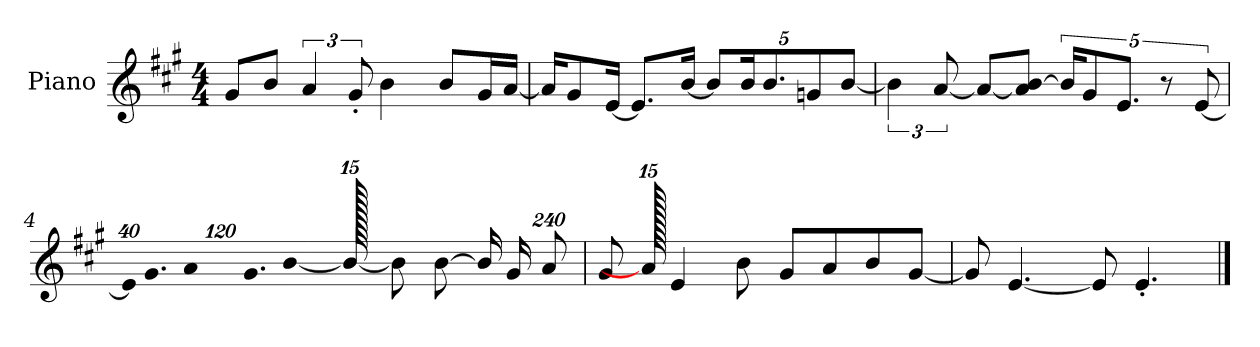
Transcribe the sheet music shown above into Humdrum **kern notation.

**kern
*part1
*staff1
*I"Piano
*I'P-no
*clefG2
*k[f#c#g#]
*M4/4
*MM90
=1
8g#/L
8b/J
6a/
12g#'/
4b\
8b/L
16g#/L
[16a/JJ
=2
16a/KL]
8g#/
[16e/Jk
8.e/L]
[16b/Jk
*Xbrackettup
10b/L]
20b/K
10.b/
10gn/
[10b/J
=3
*brackettup
6b\]
[12a/
8a/L_
8a/] [8b/J
20b/KL]
10g#/
10.e/J
10r
[10e/
!!LO:LB:g=z
=4
*Xbrackettup
!LO:N:vis=32
640%23e/KLL]
!LO:N:vis=16.
960%103g#/J
!LO:N:vis=8
960%137a/
!LO:N:vis=16.
960%103g#/L
[384%41b/J
1920b/_
8b\L]
[8b\J
16b/LL]
16g#/J
[1920%239a/J
=5
8g#/
1920a/]
4e/
8b\
8g#/L
8a/
8b/
[8g#/J
=6
8g#/]
[4.e/
8e/]
4.e'/
==
*-
